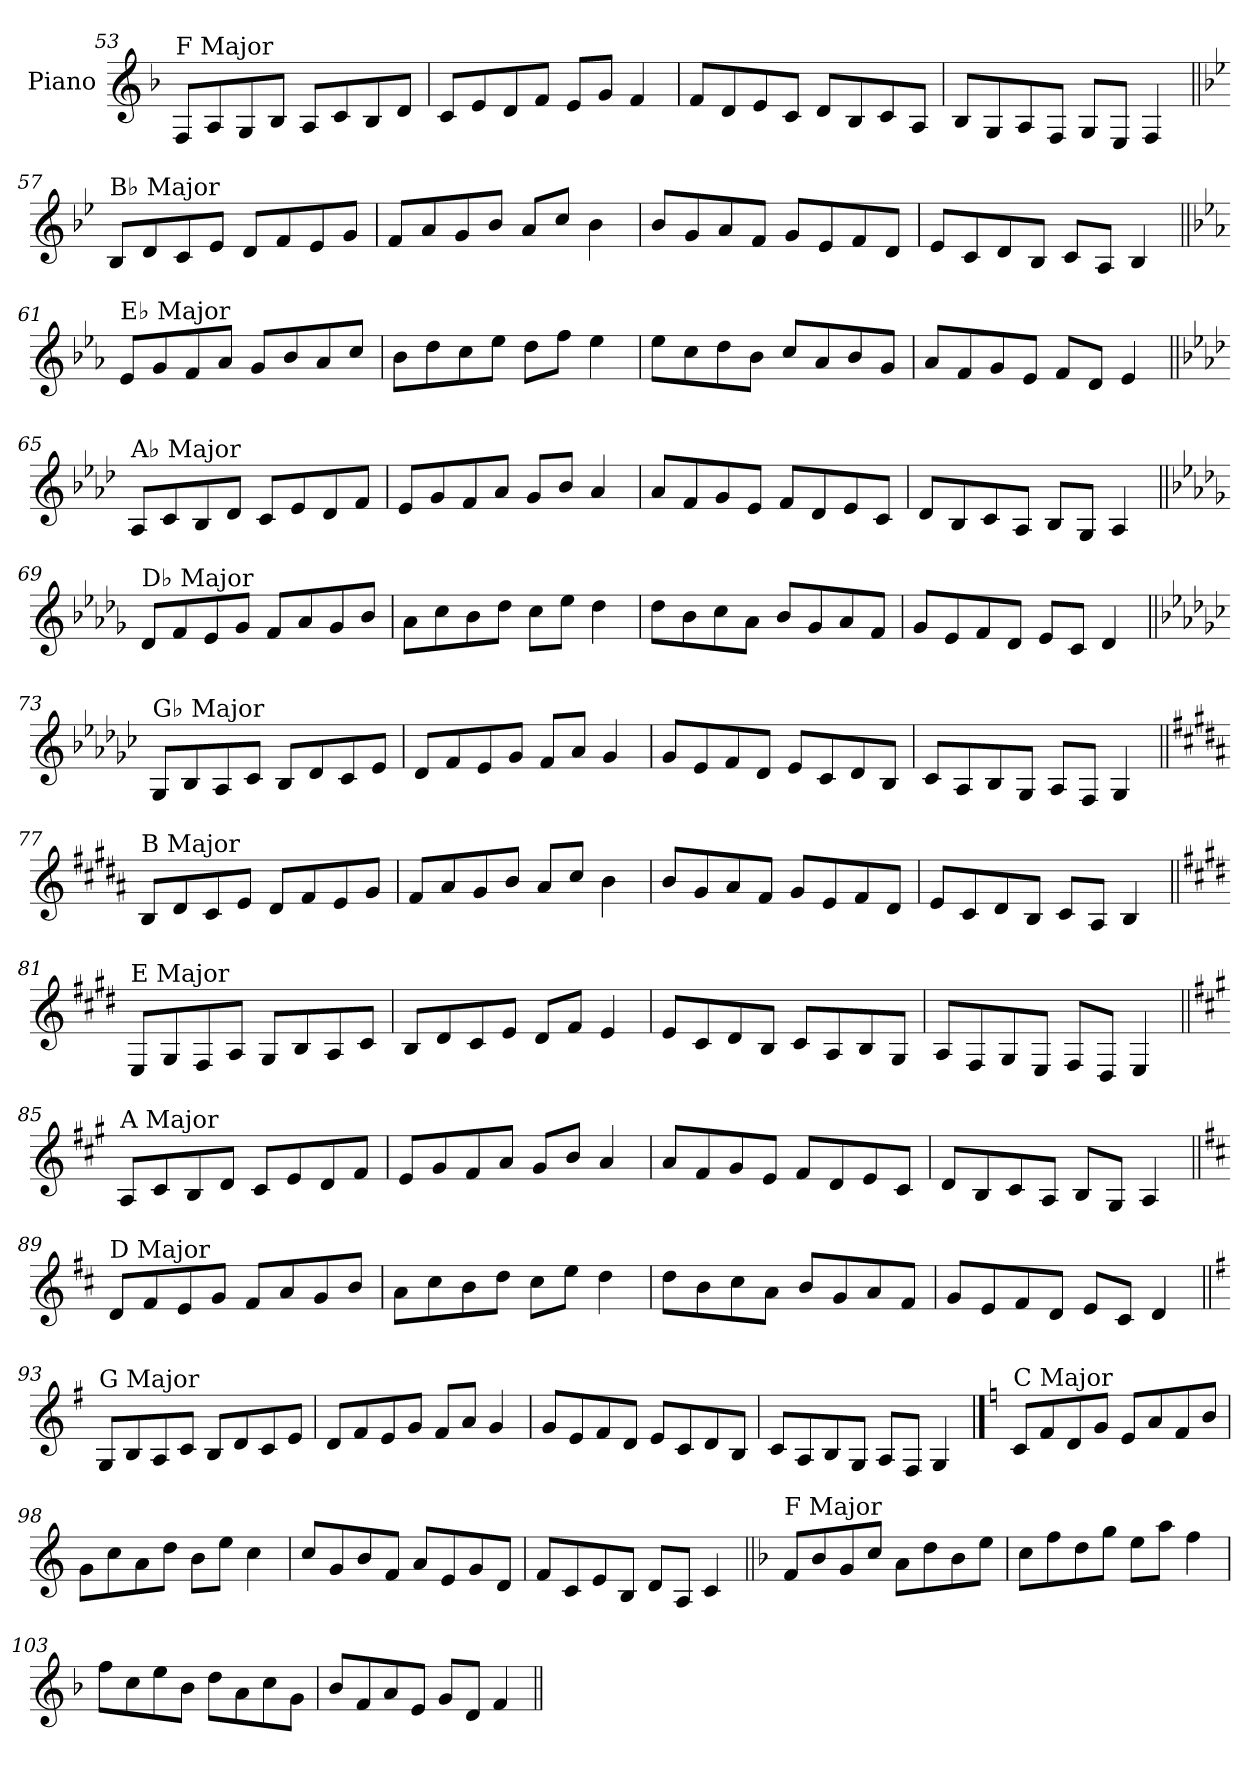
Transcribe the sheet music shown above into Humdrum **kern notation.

**kern
*part1
*staff1
*I"Piano
*I'Pno.
!!LO:LB:g=z
*clefG2
*k[b-]
=53
!LO:TX:a:t=F Major
8F/L
8A/
8G/
8B-/J
8A/L
8c/
8B-/
8d/J
=54
8c/L
8e/
8d/
8f/J
8e/L
8g/J
4f/
=55
8f/L
8d/
8e/
8c/J
8d/L
8B-/
8c/
8A/J
=56
8B-/L
8G/
8A/
8F/J
8G/L
8E/J
4F/
!!LO:LB:g=z
=57||
*k[b-e-]
!LO:TX:a:t=B♭ Major
8B-/L
8d/
8c/
8e-/J
8d/L
8f/
8e-/
8g/J
=58
8f/L
8a/
8g/
8b-/J
8a/L
8cc/J
4b-\
=59
8b-/L
8g/
8a/
8f/J
8g/L
8e-/
8f/
8d/J
=60
8e-/L
8c/
8d/
8B-/J
8c/L
8A/J
4B-/
!!LO:LB:g=z
=61||
*k[b-e-a-]
!LO:TX:a:t=E♭ Major
8e-/L
8g/
8f/
8a-/J
8g/L
8b-/
8a-/
8cc/J
=62
8b-\L
8dd\
8cc\
8ee-\J
8dd\L
8ff\J
4ee-\
=63
8ee-\L
8cc\
8dd\
8b-\J
8cc/L
8a-/
8b-/
8g/J
=64
8a-/L
8f/
8g/
8e-/J
8f/L
8d/J
4e-/
!!LO:LB:g=z
=65||
*k[b-e-a-d-]
!LO:TX:a:t=A♭ Major
8A-/L
8c/
8B-/
8d-/J
8c/L
8e-/
8d-/
8f/J
=66
8e-/L
8g/
8f/
8a-/J
8g/L
8b-/J
4a-/
=67
8a-/L
8f/
8g/
8e-/J
8f/L
8d-/
8e-/
8c/J
=68
8d-/L
8B-/
8c/
8A-/J
8B-/L
8G/J
4A-/
!!LO:LB:g=z
=69||
*k[b-e-a-d-g-]
!LO:TX:a:t=D♭ Major
8d-/L
8f/
8e-/
8g-/J
8f/L
8a-/
8g-/
8b-/J
=70
8a-\L
8cc\
8b-\
8dd-\J
8cc\L
8ee-\J
4dd-\
=71
8dd-\L
8b-\
8cc\
8a-\J
8b-/L
8g-/
8a-/
8f/J
=72
8g-/L
8e-/
8f/
8d-/J
8e-/L
8c/J
4d-/
!!LO:LB:g=z
=73||
*k[b-e-a-d-g-c-]
!LO:TX:a:t=G♭ Major
8G-/L
8B-/
8A-/
8c-/J
8B-/L
8d-/
8c-/
8e-/J
=74
8d-/L
8f/
8e-/
8g-/J
8f/L
8a-/J
4g-/
=75
8g-/L
8e-/
8f/
8d-/J
8e-/L
8c-/
8d-/
8B-/J
=76
8c-/L
8A-/
8B-/
8G-/J
8A-/L
8F/J
4G-/
!!LO:LB:g=z
=77||
*k[f#c#g#d#a#]
!LO:TX:a:t=B Major
8B/L
8d#/
8c#/
8e/J
8d#/L
8f#/
8e/
8g#/J
=78
8f#/L
8a#/
8g#/
8b/J
8a#/L
8cc#/J
4b\
=79
8b/L
8g#/
8a#/
8f#/J
8g#/L
8e/
8f#/
8d#/J
=80
8e/L
8c#/
8d#/
8B/J
8c#/L
8A#/J
4B/
!!LO:LB:g=z
=81||
*k[f#c#g#d#]
!LO:TX:a:t=E Major
8E/L
8G#/
8F#/
8A/J
8G#/L
8B/
8A/
8c#/J
=82
8B/L
8d#/
8c#/
8e/J
8d#/L
8f#/J
4e/
=83
8e/L
8c#/
8d#/
8B/J
8c#/L
8A/
8B/
8G#/J
=84
8A/L
8F#/
8G#/
8E/J
8F#/L
8D#/J
4E/
!!LO:LB:g=z
=85||
*k[f#c#g#]
!LO:TX:a:t=A Major
8A/L
8c#/
8B/
8d/J
8c#/L
8e/
8d/
8f#/J
=86
8e/L
8g#/
8f#/
8a/J
8g#/L
8b/J
4a/
=87
8a/L
8f#/
8g#/
8e/J
8f#/L
8d/
8e/
8c#/J
=88
8d/L
8B/
8c#/
8A/J
8B/L
8G#/J
4A/
!!LO:LB:g=z
=89||
*k[f#c#]
!LO:TX:a:t=D Major
8d/L
8f#/
8e/
8g/J
8f#/L
8a/
8g/
8b/J
=90
8a\L
8cc#\
8b\
8dd\J
8cc#\L
8ee\J
4dd\
=91
8dd\L
8b\
8cc#\
8a\J
8b/L
8g/
8a/
8f#/J
=92
8g/L
8e/
8f#/
8d/J
8e/L
8c#/J
4d/
!!LO:LB:g=z
=93||
*k[f#]
!LO:TX:a:t=G Major
8G/L
8B/
8A/
8c/J
8B/L
8d/
8c/
8e/J
=94
8d/L
8f#/
8e/
8g/J
8f#/L
8a/J
4g/
=95
8g/L
8e/
8f#/
8d/J
8e/L
8c/
8d/
8B/J
=96
8c/L
8A/
8B/
8G/J
8A/L
8F#/J
4G/
!!LO:PB:g=z
==97
*k[]
!LO:TX:a:t=C Major
8c/L
8f/
8d/
8g/J
8e/L
8a/
8f/
8b/J
=98
8g\L
8cc\
8a\
8dd\J
8b\L
8ee\J
4cc\
=99
8cc/L
8g/
8b/
8f/J
8a/L
8e/
8g/
8d/J
=100
8f/L
8c/
8e/
8B/J
8d/L
8A/J
4c/
!!LO:LB:g=z
=101||
*k[b-]
!LO:TX:a:t=F Major
8f/L
8b-/
8g/
8cc/J
8a\L
8dd\
8b-\
8ee\J
=102
8cc\L
8ff\
8dd\
8gg\J
8ee\L
8aa\J
4ff\
=103
8ff\L
8cc\
8ee\
8b-\J
8dd\L
8a\
8cc\
8g\J
=104
8b-/L
8f/
8a/
8e/J
8g/L
8d/J
4f/
=||
*-
